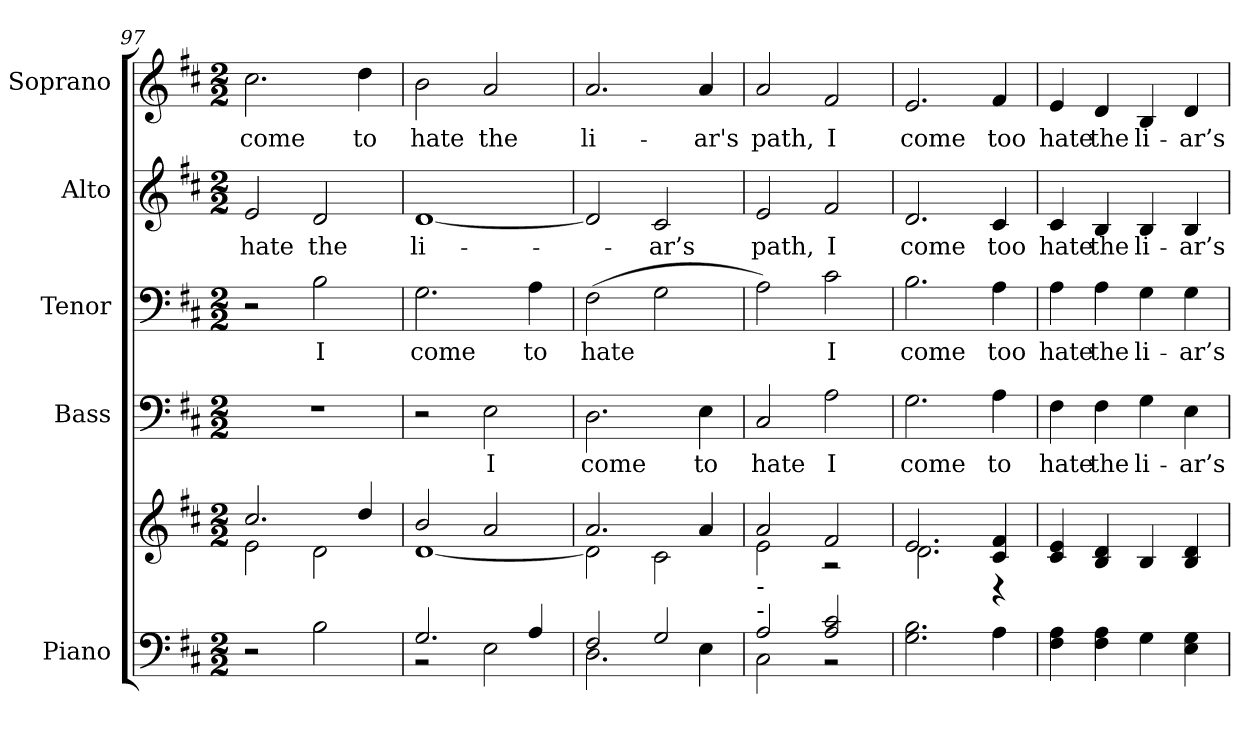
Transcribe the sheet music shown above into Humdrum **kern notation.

**kern	**kern	**kern	**text	**kern	**text	**kern	**text	**kern	**text
*part5	*part5	*part4	*part4	*part3	*part3	*part2	*part2	*part1	*part1
*staff6	*staff5	*staff4	*staff4	*staff3	*staff3	*staff2	*staff2	*staff1	*staff1
*I"Piano	*	*I"Bass	*	*I"Tenor	*	*I"Alto	*	*I"Soprano	*
*I'Pno.	*	*I'B.	*	*I'T.	*	*I'A.	*	*I'S.	*
*clefF4	*clefG2	*clefF4	*	*clefF4	*	*clefG2	*	*clefG2	*
*k[f#c#]	*k[f#c#]	*k[f#c#]	*	*k[f#c#]	*	*k[f#c#]	*	*k[f#c#]	*
*D:	*D:	*D:	*	*D:	*	*D:	*	*D:	*
*M2/2	*M2/2	*M2/2	*	*M2/2	*	*M2/2	*	*M2/2	*
=97	=97	=97	=97	=97	=97	=97	=97	=97	=97
*	*^	*	*	*	*	*	*	*	*
!	!	!	!	!	!	!	!	!LO:LY:b:color=#000000	!	!
!	!	!	!	!	!	!	!	!	!	!LO:LY:b:color=#000000
2r	2.cc#i/	2ei\	1r	.	2r	.	2ei/	hate	2.cc#i\	come
!	!	!	!	!	!	!LO:LY:b:color=#000000	!	!	!	!
!	!	!	!	!	!	!	!	!LO:LY:b:color=#000000	!	!
2Bi\	.	2di\	.	.	2Bi\	I	2di/	the	.	.
!	!	!	!	!	!	!	!	!	!	!LO:LY:b:color=#000000
.	4ddi/	.	.	.	.	.	.	.	4ddi\	to
=98	=98	=98	=98	=98	=98	=98	=98	=98	=98	=98
*^	*	*	*	*	*	*	*	*	*	*
!	!	!	!	!	!	!	!LO:LY:b:color=#000000	!	!	!	!
!	!	!	!	!	!	!	!	!	!LO:LY:b:color=#000000	!	!
!	!	!	!	!	!	!	!	!	!	!	!LO:LY:b:color=#000000
2.Gi/	2r	2bi/	[<1di	2r	.	2.Gi\	come	[<1di	li-	2bi\	hate
!	!	!	!	!	!LO:LY:b:color=#000000	!	!	!	!	!	!
!	!	!	!	!	!	!	!	!	!	!	!LO:LY:b:color=#000000
.	2Ei\	2ai/	.	2Ei\	I	.	.	.	.	2ai/	the
!	!	!	!	!	!	!	!LO:LY:b:color=#000000	!	!	!	!
4Ai/	.	.	.	.	.	4Ai\	to	.	.	.	.
=99	=99	=99	=99	=99	=99	=99	=99	=99	=99	=99	=99
!	!	!	!	!	!LO:LY:b:color=#000000	!	!	!	!	!	!
!	!	!	!	!	!	!	!LO:LY:b:color=#000000	!	!	!	!
!	!	!	!	!	!	!	!	!	!	!	!LO:LY:b:color=#000000
2F#i/	2.Di\	2.ai/	2di\]	2.Di\	come	(2F#i\	hate	2di/]	.	2.ai/	li-
!	!	!	!	!	!	!	!	!	!LO:LY:b:color=#000000	!	!
2Gi/	.	.	2c#i\	.	.	2Gi\	.	2c#i/	-ar’s	.	.
!	!	!	!	!	!LO:LY:b:color=#000000	!	!	!	!	!	!
!	!	!	!	!	!	!	!	!	!	!	!LO:LY:b:color=#000000
.	4Ei\	4ai/	.	4Ei\	to	.	.	.	.	4ai/	-ar's
=100	=100	=100	=100	=100	=100	=100	=100	=100	=100	=100	=100
!	!	!	!	!	!LO:LY:b:color=#000000	!	!	!	!	!	!
!	!	!	!	!	!	!	!	!	!LO:LY:b:color=#000000	!	!
!	!	!LO:TX:b:t=-	!	!	!	!	!	!	!	!	!
!LO:TX:a:t=-	!	!	!	!	!	!	!	!	!	!	!
!	!	!	!	!	!	!	!	!	!	!	!LO:LY:b:color=#000000
2Ai/	2C#i\	2ai/	2ei\	2C#i/	hate	2Ai\)	.	2ei/	path,	2ai/	path,
!	!	!	!	!	!LO:LY:b:color=#000000	!	!	!	!	!	!
!	!	!	!	!	!	!	!LO:LY:b:color=#000000	!	!	!	!
!	!	!	!	!	!	!	!	!	!LO:LY:b:color=#000000	!	!
!	!	!	!	!	!	!	!	!	!	!	!LO:LY:b:color=#000000
2Ai/ 2c#i	2r	2f#i/	2r	2Ai\	I	2c#i\	I	2f#i/	I	2f#i/	I
*v	*v	*	*	*	*	*	*	*	*	*	*
=101	=101	=101	=101	=101	=101	=101	=101	=101	=101	=101
*^	*	*	*	*	*	*	*	*	*	*
!	!	!	!	!	!LO:LY:b:color=#000000	!	!	!	!	!	!
*v	*v	*	*	*	*	*	*	*	*	*	*
*^	*	*	*	*	*	*	*	*	*	*
!	!	!	!	!	!	!	!LO:LY:b:color=#000000	!	!	!	!
*v	*v	*	*	*	*	*	*	*	*	*	*
*^	*	*	*	*	*	*	*	*	*	*
!	!	!	!	!	!	!	!	!	!LO:LY:b:color=#000000	!	!
*v	*v	*	*	*	*	*	*	*	*	*	*
*^	*	*	*	*	*	*	*	*	*	*
!	!	!	!	!	!	!	!	!	!	!	!LO:LY:b:color=#000000
*v	*v	*	*	*	*	*	*	*	*	*	*
2.Gi\ 2.Bi	2.ei/	2.di\	2.Gi\	come	2.Bi\	come	2.di/	come	2.ei/	come
!	!	!	!	!LO:LY:b:color=#000000	!	!	!	!	!	!
!	!	!	!	!	!	!LO:LY:b:color=#000000	!	!	!	!
!	!	!	!	!	!	!	!	!LO:LY:b:color=#000000	!	!
!	!	!	!	!	!	!	!	!	!	!LO:LY:b:color=#000000
4Ai\	4c#i/ 4f#i	4r	4Ai\	to	4Ai\	too	4c#i/	too	4f#i/	too
*	*v	*v	*	*	*	*	*	*	*	*
!!LO:PB:g=z
=102	=102	=102	=102	=102	=102	=102	=102	=102	=102
*	*^	*	*	*	*	*	*	*	*
!	!	!	!	!LO:LY:b:color=#000000	!	!	!	!	!	!
*	*v	*v	*	*	*	*	*	*	*	*
*	*^	*	*	*	*	*	*	*	*
!	!	!	!	!	!	!LO:LY:b:color=#000000	!	!	!	!
*	*v	*v	*	*	*	*	*	*	*	*
*	*^	*	*	*	*	*	*	*	*
!	!	!	!	!	!	!	!	!LO:LY:b:color=#000000	!	!
*	*v	*v	*	*	*	*	*	*	*	*
*	*^	*	*	*	*	*	*	*	*
!	!	!	!	!	!	!	!	!	!	!LO:LY:b:color=#000000
*	*v	*v	*	*	*	*	*	*	*	*
4F#i\ 4Ai	4c#i/ 4ei	4F#i\	hate	4Ai\	hate	4c#i/	hate	4ei/	hate
!	!	!	!LO:LY:b:color=#000000	!	!	!	!	!	!
!	!	!	!	!	!LO:LY:b:color=#000000	!	!	!	!
!	!	!	!	!	!	!	!LO:LY:b:color=#000000	!	!
!	!	!	!	!	!	!	!	!	!LO:LY:b:color=#000000
4F#i\ 4Ai	4Bi/ 4di	4F#i\	the	4Ai\	the	4Bi/	the	4di/	the
!	!	!	!LO:LY:b:color=#000000	!	!	!	!	!	!
!	!	!	!	!	!LO:LY:b:color=#000000	!	!	!	!
!	!	!	!	!	!	!	!LO:LY:b:color=#000000	!	!
!	!	!	!	!	!	!	!	!	!LO:LY:b:color=#000000
4Gi\	4Bi/	4Gi\	li-	4Gi\	li-	4Bi/	li-	4Bi/	li-
!	!	!	!LO:LY:b:color=#000000	!	!	!	!	!	!
!	!	!	!	!	!LO:LY:b:color=#000000	!	!	!	!
!	!	!	!	!	!	!	!LO:LY:b:color=#000000	!	!
!	!	!	!	!	!	!	!	!	!LO:LY:b:color=#000000
4Ei\ 4Gi	4Bi/ 4di	4Ei\	-ar’s	4Gi\	-ar’s	4Bi/	-ar’s	4di/	-ar’s
=	=	=	=	=	=	=	=	=	=
*-	*-	*-	*-	*-	*-	*-	*-	*-	*-
